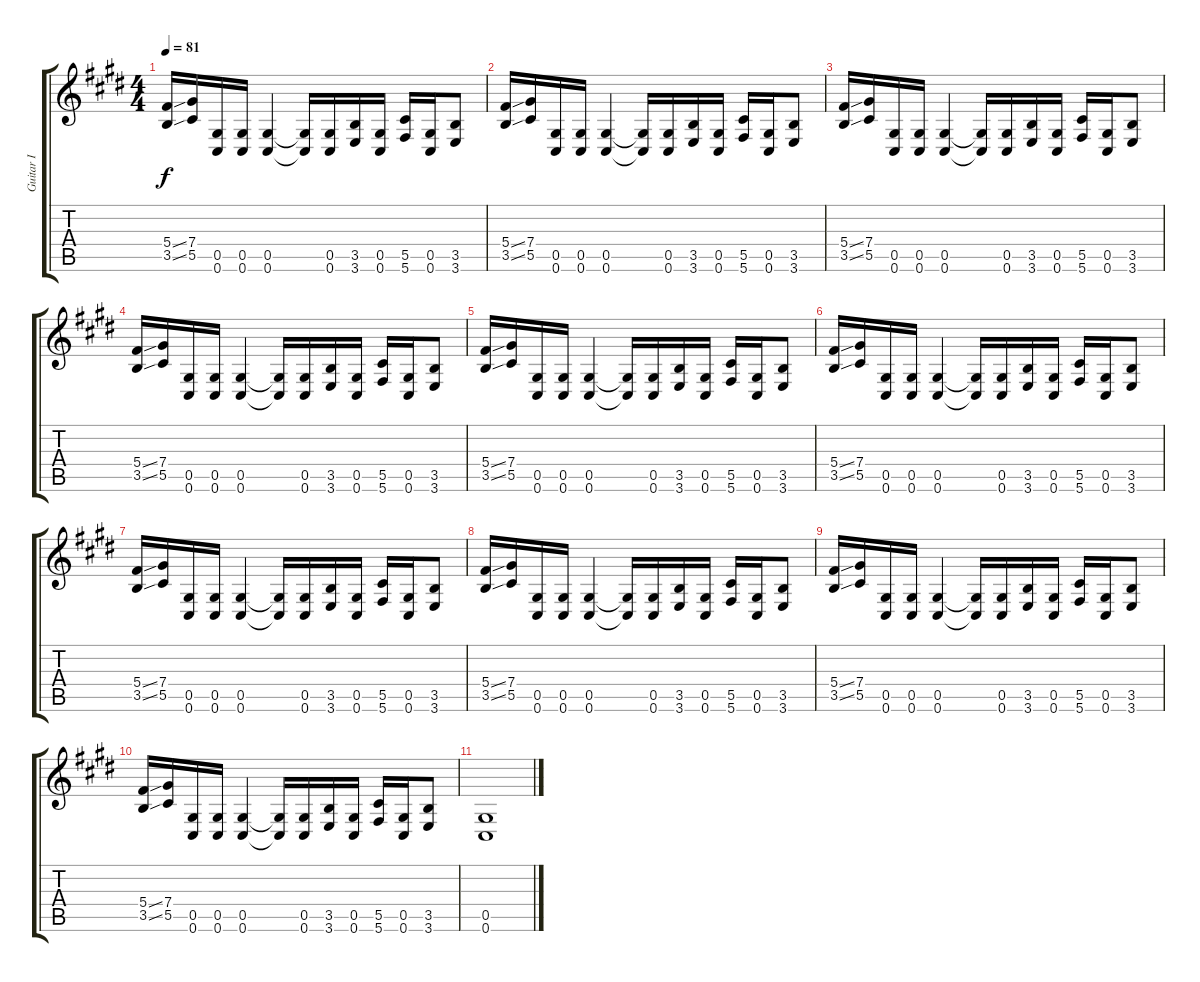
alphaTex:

\track ("Guitar I" "Guitar I") {instrument distortionguitar}
\staff {score tabs}
\tuning (Eb4 Bb3 Gb3 Db3 Ab2 Db2) {hide}
\ts (4 4)
\tempo 81
\clef g2
\ks c#minor
(5.4{ss} 3.5{ss}).16{dy f} (7.4 5.5).16 (0.5 0.6).16 (0.5 0.6).16 (0.5 0.6).4 (0.5{t} 0.6{t}).16 (0.5 0.6).16 (3.5 3.6).16 (0.5 0.6).16 (5.5 5.6).16 (0.5 0.6).16 (3.5 3.6).8 |
(5.4{ss} 3.5{ss}).16 (7.4 5.5).16 (0.5 0.6).16 (0.5 0.6).16 (0.5 0.6).4 (0.5{t} 0.6{t}).16 (0.5 0.6).16 (3.5 3.6).16 (0.5 0.6).16 (5.5 5.6).16 (0.5 0.6).16 (3.5 3.6).8 |
(5.4{ss} 3.5{ss}).16 (7.4 5.5).16 (0.5 0.6).16 (0.5 0.6).16 (0.5 0.6).4 (0.5{t} 0.6{t}).16 (0.5 0.6).16 (3.5 3.6).16 (0.5 0.6).16 (5.5 5.6).16 (0.5 0.6).16 (3.5 3.6).8 |
(5.4{ss} 3.5{ss}).16 (7.4 5.5).16 (0.5 0.6).16 (0.5 0.6).16 (0.5 0.6).4 (0.5{t} 0.6{t}).16 (0.5 0.6).16 (3.5 3.6).16 (0.5 0.6).16 (5.5 5.6).16 (0.5 0.6).16 (3.5 3.6).8 |
(5.4{ss} 3.5{ss}).16 (7.4 5.5).16 (0.5 0.6).16 (0.5 0.6).16 (0.5 0.6).4 (0.5{t} 0.6{t}).16 (0.5 0.6).16 (3.5 3.6).16 (0.5 0.6).16 (5.5 5.6).16 (0.5 0.6).16 (3.5 3.6).8 |
(5.4{ss} 3.5{ss}).16 (7.4 5.5).16 (0.5 0.6).16 (0.5 0.6).16 (0.5 0.6).4 (0.5{t} 0.6{t}).16 (0.5 0.6).16 (3.5 3.6).16 (0.5 0.6).16 (5.5 5.6).16 (0.5 0.6).16 (3.5 3.6).8 |
(5.4{ss} 3.5{ss}).16 (7.4 5.5).16 (0.5 0.6).16 (0.5 0.6).16 (0.5 0.6).4 (0.5{t} 0.6{t}).16 (0.5 0.6).16 (3.5 3.6).16 (0.5 0.6).16 (5.5 5.6).16 (0.5 0.6).16 (3.5 3.6).8 |
(5.4{ss} 3.5{ss}).16 (7.4 5.5).16 (0.5 0.6).16 (0.5 0.6).16 (0.5 0.6).4 (0.5{t} 0.6{t}).16 (0.5 0.6).16 (3.5 3.6).16 (0.5 0.6).16 (5.5 5.6).16 (0.5 0.6).16 (3.5 3.6).8 |
(5.4{ss} 3.5{ss}).16 (7.4 5.5).16 (0.5 0.6).16 (0.5 0.6).16 (0.5 0.6).4 (0.5{t} 0.6{t}).16 (0.5 0.6).16 (3.5 3.6).16 (0.5 0.6).16 (5.5 5.6).16 (0.5 0.6).16 (3.5 3.6).8 |
(5.4{ss} 3.5{ss}).16 (7.4 5.5).16 (0.5 0.6).16 (0.5 0.6).16 (0.5 0.6).4 (0.5{t} 0.6{t}).16 (0.5 0.6).16 (3.5 3.6).16 (0.5 0.6).16 (5.5 5.6).16 (0.5 0.6).16 (3.5 3.6).8 |
(0.5 0.6).1
